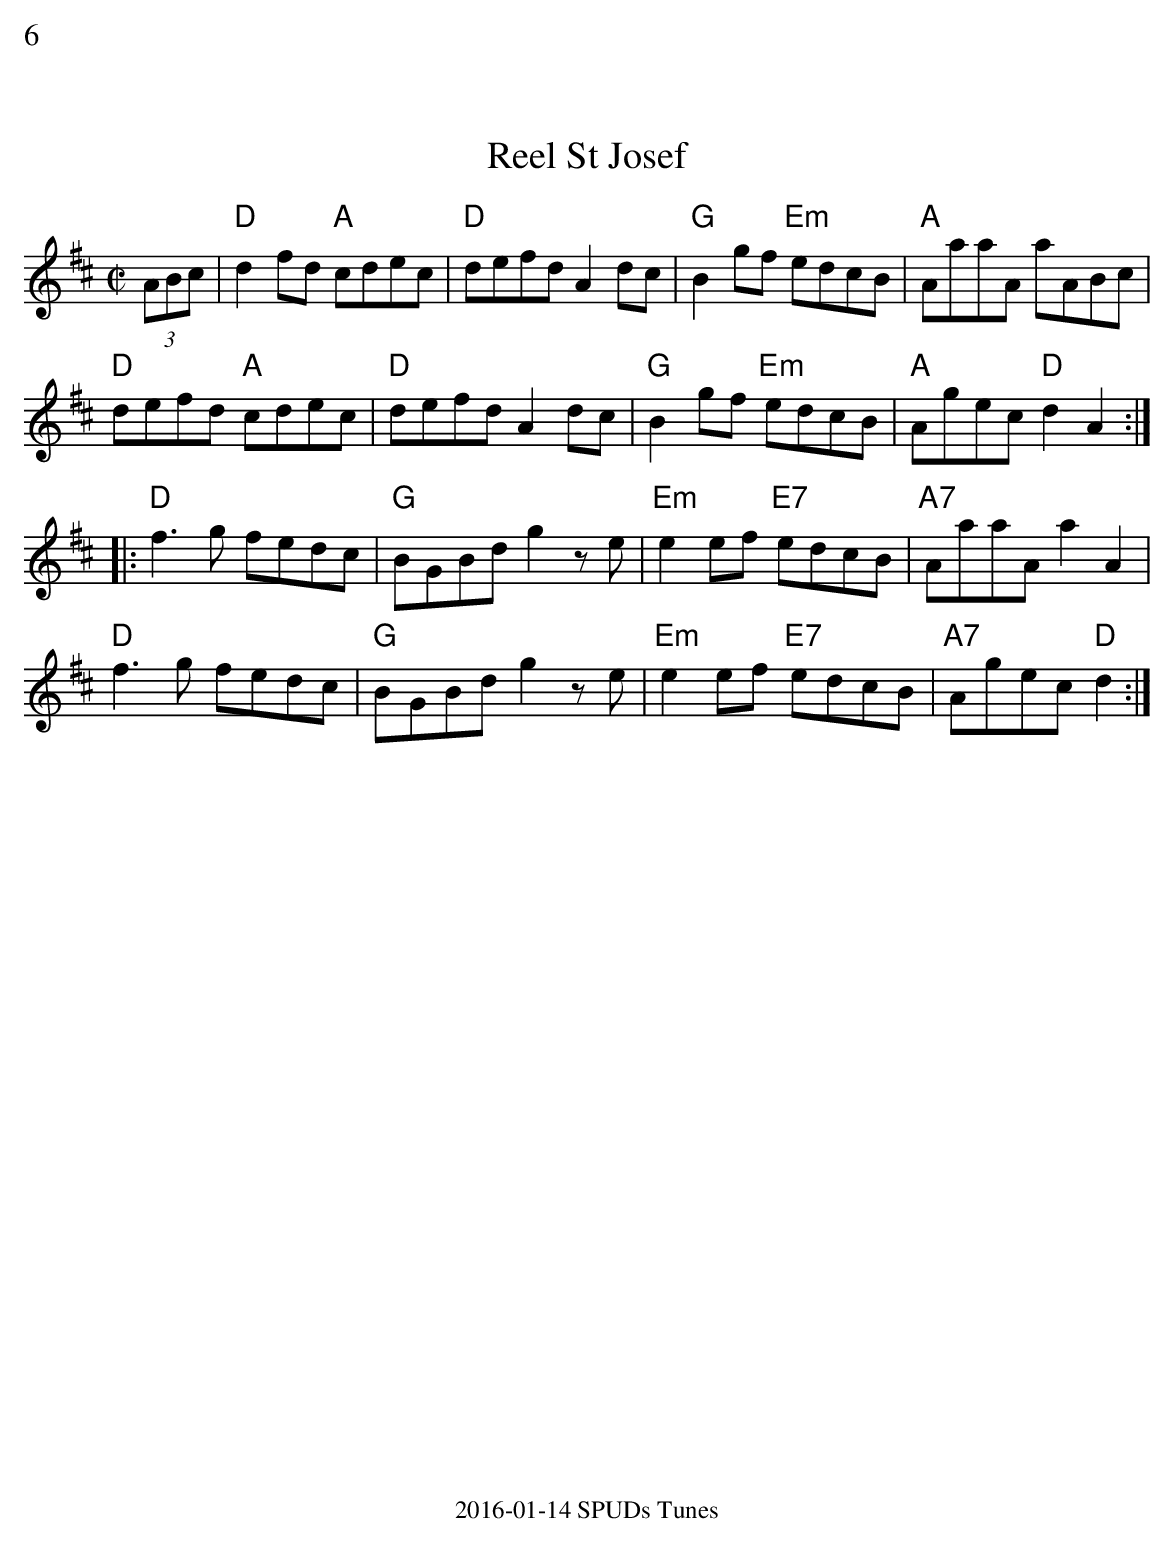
X:1
%%text 6
T: Reel St Josef
M: C|
L:1/8
K: D
(3ABc|"D" d2fd "A" cdec|"D" defd A2dc|"G" B2gf "Em" edcB|"A" AaaA aABc|
"D" defd "A" cdec|"D" defd A2dc|"G" B2gf "Em" edcB|"A" Agec "D" d2A2:|
|:"D"f3g fedc|"G"BGBd g2ze|"Em"e2ef "E7"edcB|"A7"AaaAa2A2|
"D"f3g fedc|"G"BGBd g2ze|"Em"e2ef "E7"edcB|"A7"Agec "D"d2:|
